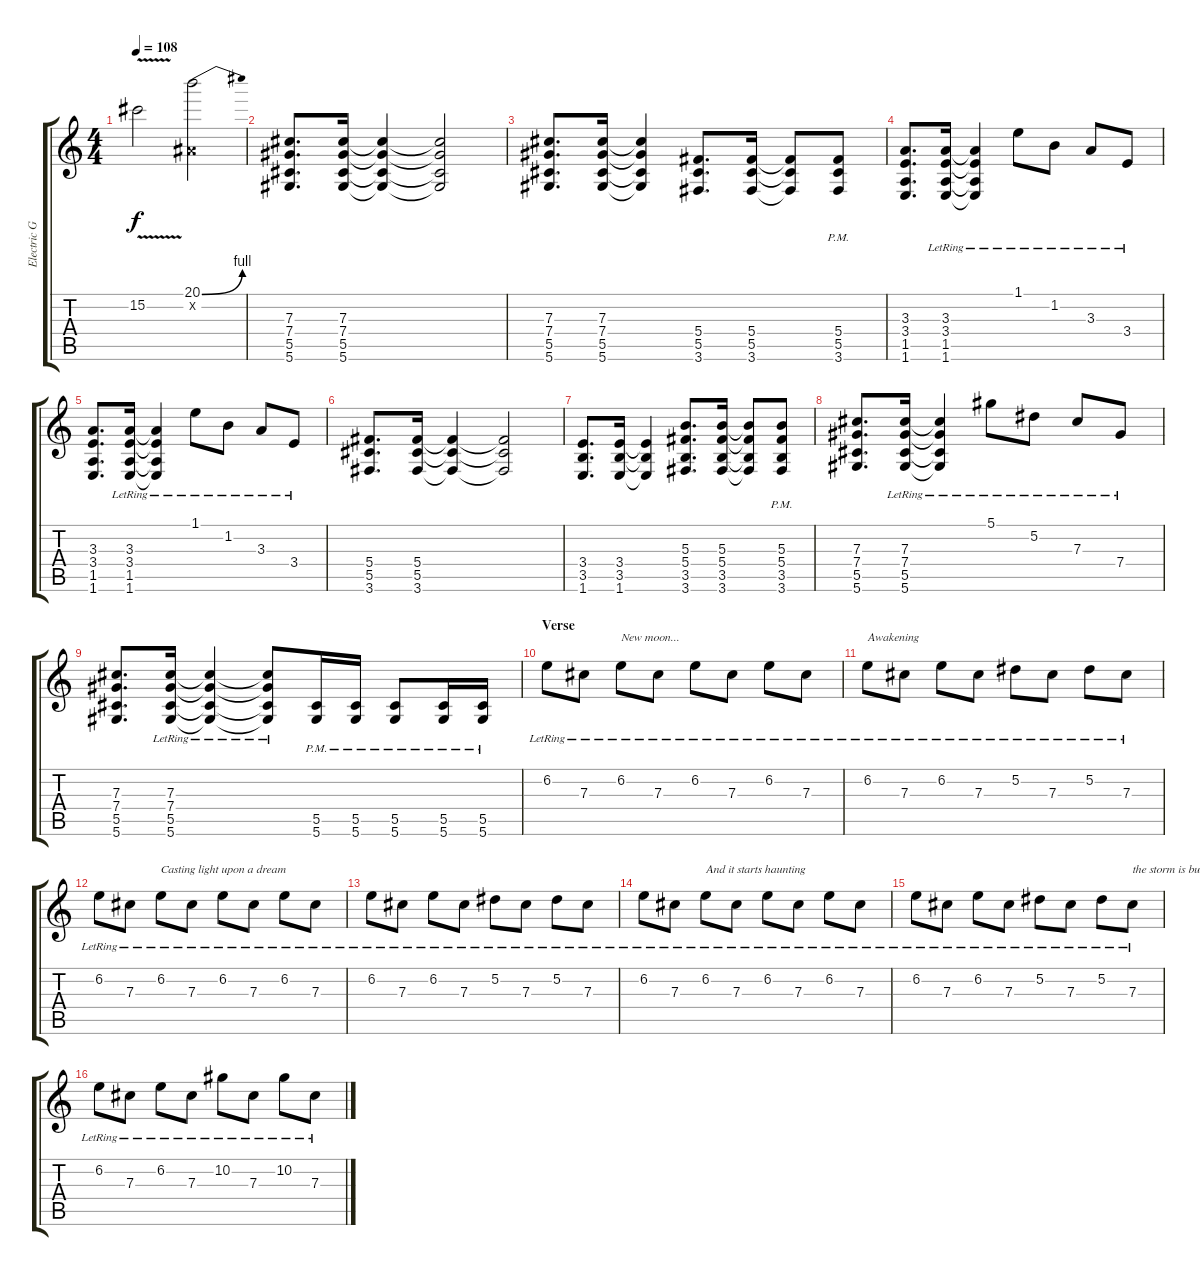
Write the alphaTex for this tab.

\track ("Electric Guitar" "Electric G") {instrument overdrivenguitar}
\staff {score tabs}
\tuning (Eb4 Bb3 Gb3 Db3 Ab2 Eb2) {hide}
\ts (4 4)
\tempo 108
\clef g2
\ks c
15.2{v}.2{dy f} (20.1{be (bend 0 0 60 4)} 0.2{x}).2 |
(7.3 7.4 5.5 5.6).8{d} (7.3 7.4 5.5 5.6).16 (7.3{t} 7.4{t} 5.5{t} 5.6{t}).4 (7.3{t} 7.4{t} 5.5{t} 5.6{t}).2 |
(7.3 7.4 5.5 5.6).8{d} (7.3 7.4 5.5 5.6).16 (7.3{t} 7.4{t} 5.5{t} 5.6{t}).4 (5.4 5.5 3.6).8{d} (5.4 5.5 3.6).16 (5.4{t} 5.5{t} 3.6{t}).8 (5.4{pm} 5.5{pm} 3.6{pm}).8 |
(3.3 3.4 1.5 1.6).8{d} (3.3 3.4 1.5{lr} 1.6{lr}).16 (3.3{t} 3.4{t} 1.5{lr t} 1.6{lr t}).4 1.1{lr}.8 1.2{lr}.8 3.3{lr}.8 3.4{lr}.8 |
(3.3 3.4 1.5 1.6).8{d} (3.3 3.4 1.5{lr} 1.6{lr}).16 (3.3{t} 3.4{t} 1.5{lr t} 1.6{lr t}).4 1.1{lr}.8 1.2{lr}.8 3.3{lr}.8 3.4{lr}.8 |
(5.4 5.5 3.6).8{d} (5.4 5.5 3.6).16 (5.4{t} 5.5{t} 3.6{t}).4 (5.4{t} 5.5{t} 3.6{t}).2 |
(3.4 3.5 1.6).8{d} (3.4 3.5 1.6).16 (3.4{t} 3.5{t} 1.6{t}).4 (5.3 5.4 3.5 3.6).8{d} (5.3 5.4 3.5 3.6).16 (5.3{t} 5.4{t} 3.5{t} 3.6{t}).8 (5.3{pm} 5.4{pm} 3.5{pm} 3.6{pm}).8 |
(7.3 7.4 5.5 5.6).8{d} (7.3 7.4 5.5{lr} 5.6{lr}).16 (7.3{t} 7.4{t} 5.5{lr t} 5.6{lr t}).4 5.1{lr}.8 5.2{lr}.8 7.3{lr}.8 7.4{lr}.8 |
(7.3 7.4 5.5 5.6).8{d} (7.3 7.4 5.5{lr} 5.6{lr}).16 (7.3{t} 7.4{t} 5.5{lr t} 5.6{lr t}).4 (7.3{t} 7.4{t} 5.5{lr t} 5.6{lr t}).8 (5.5{pm} 5.6{pm}).16 (5.5{pm} 5.6{pm}).16 (5.5{pm} 5.6{pm}).8 (5.5{pm} 5.6{pm}).16 (5.5{pm} 5.6{pm}).16 |
\section ("" "Verse")
6.2{lr}.8 7.3{lr}.8 6.2{lr}.8{txt "New moon..."} 7.3{lr}.8 6.2{lr}.8 7.3{lr}.8 6.2{lr}.8 7.3{lr}.8 |
6.2{lr}.8{txt "Awakening"} 7.3{lr}.8 6.2{lr}.8 7.3{lr}.8 5.2{lr}.8 7.3{lr}.8 5.2{lr}.8 7.3{lr}.8 |
6.2{lr}.8 7.3{lr}.8 6.2{lr}.8{txt "Casting light upon a dream"} 7.3{lr}.8 6.2{lr}.8 7.3{lr}.8 6.2{lr}.8 7.3{lr}.8 |
6.2{lr}.8 7.3{lr}.8 6.2{lr}.8 7.3{lr}.8 5.2{lr}.8 7.3{lr}.8 5.2{lr}.8 7.3{lr}.8 |
6.2{lr}.8 7.3{lr}.8 6.2{lr}.8{txt "And it starts haunting"} 7.3{lr}.8 6.2{lr}.8 7.3{lr}.8 6.2{lr}.8 7.3{lr}.8 |
6.2{lr}.8 7.3{lr}.8 6.2{lr}.8 7.3{lr}.8 5.2{lr}.8 7.3{lr}.8 5.2{lr}.8 7.3{lr}.8{txt "the storm is building up"} |
6.2{lr}.8 7.3{lr}.8 6.2{lr}.8 7.3{lr}.8 10.2{lr}.8 7.3{lr}.8 10.2{lr}.8 7.3{lr}.8
